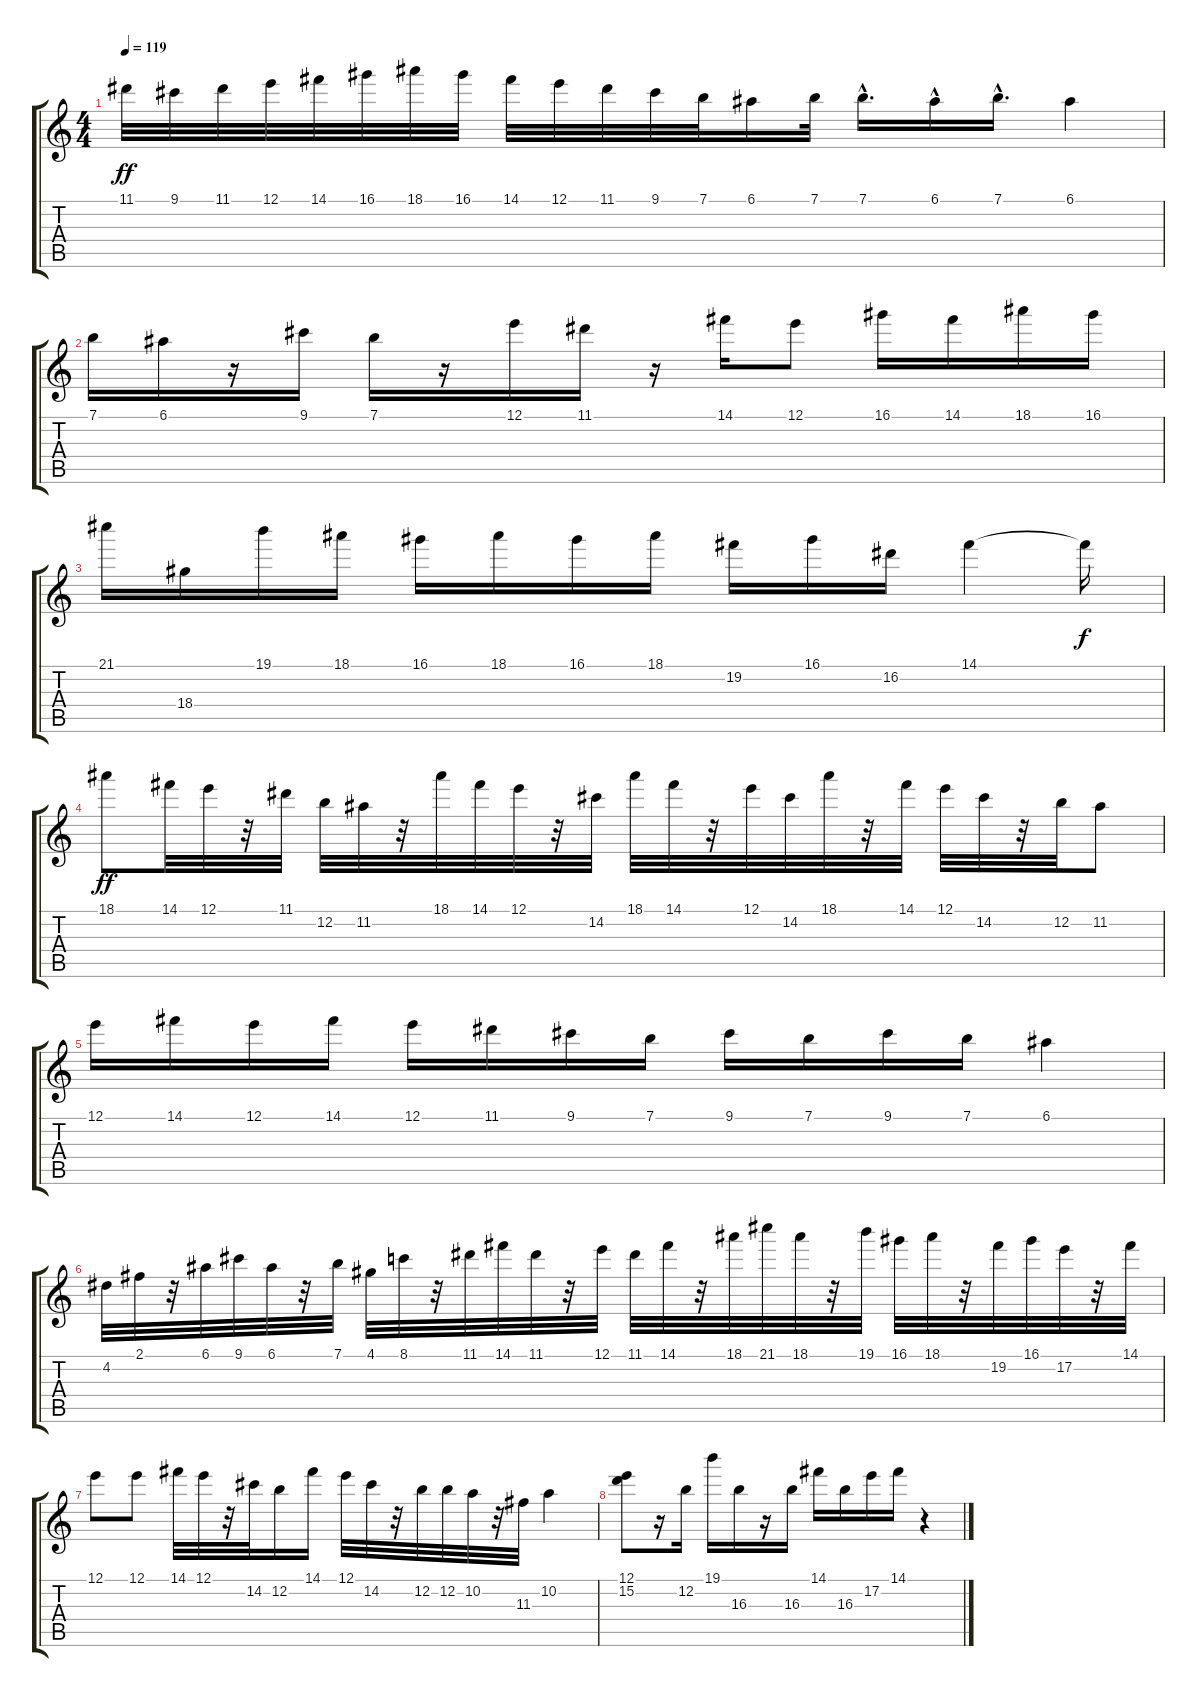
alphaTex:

\track "" {instrument distortionguitar}
\staff {score tabs}
\tuning (E4 B3 G3 D3 A2 E2) {hide}
\ts (4 4)
\tempo 119
\clef g2
\ks c
11.1.32{dy ff} 9.1.32 11.1.32 12.1.32 14.1.32 16.1.32 18.1.32 16.1.32 14.1.32 12.1.32 11.1.32 9.1.32 7.1.32 6.1.16 7.1.32 7.1{hac}.16{d} 6.1{hac}.16 7.1{hac}.16{d} 6.1.4 |
7.1.16 6.1.16 r.16 9.1.16 7.1.16 r.16 12.1.16 11.1.16 r.16 14.1.16 12.1.8 16.1.16 14.1.16 18.1.16 16.1.16 |
21.1.16 18.4.16 19.1.16 18.1.16 16.1.16 18.1.16 16.1.16 18.1.16 19.2.16 16.1.16 16.2.16 14.1.4 14.1{t}.16{dy f} |
18.1.8{dy ff} 14.1.32 12.1.32 r.32 11.1.32 12.2.32 11.2.32 r.32 18.1.32 14.1.32 12.1.32 r.32 14.2.32 18.1.32 14.1.32 r.32 12.1.32 14.2.32 18.1.32 r.32 14.1.32 12.1.32 14.2.32 r.32 12.2.32 11.2.8 |
12.1.16 14.1.16 12.1.16 14.1.16 12.1.16 11.1.16 9.1.16 7.1.16 9.1.16 7.1.16 9.1.16 7.1.16 6.1.4 |
4.2.32 2.1.32 r.32 6.1.32 9.1.32 6.1.32 r.32 7.1.32 4.1.32 8.1.32 r.32 11.1.32 14.1.32 11.1.32 r.32 12.1.32 11.1.32 14.1.32 r.32 18.1.32 21.1.32 18.1.32 r.32 19.1.32 16.1.32 18.1.32 r.32 19.2.32 16.1.32 17.2.32 r.32 14.1.32 |
12.1.8 12.1.8 14.1.32 12.1.32 r.32 14.2.32 12.2.16 14.1.16 12.1.32 14.2.32 r.32 12.2.32 12.2.32 10.2.32 r.32 11.3.32 10.2.4 |
(12.1 15.2).8 r.16 12.2.16 19.1.16 16.3.16 r.16 16.3.16 14.1.16 16.3.16 17.2.16 14.1.16 r.4
